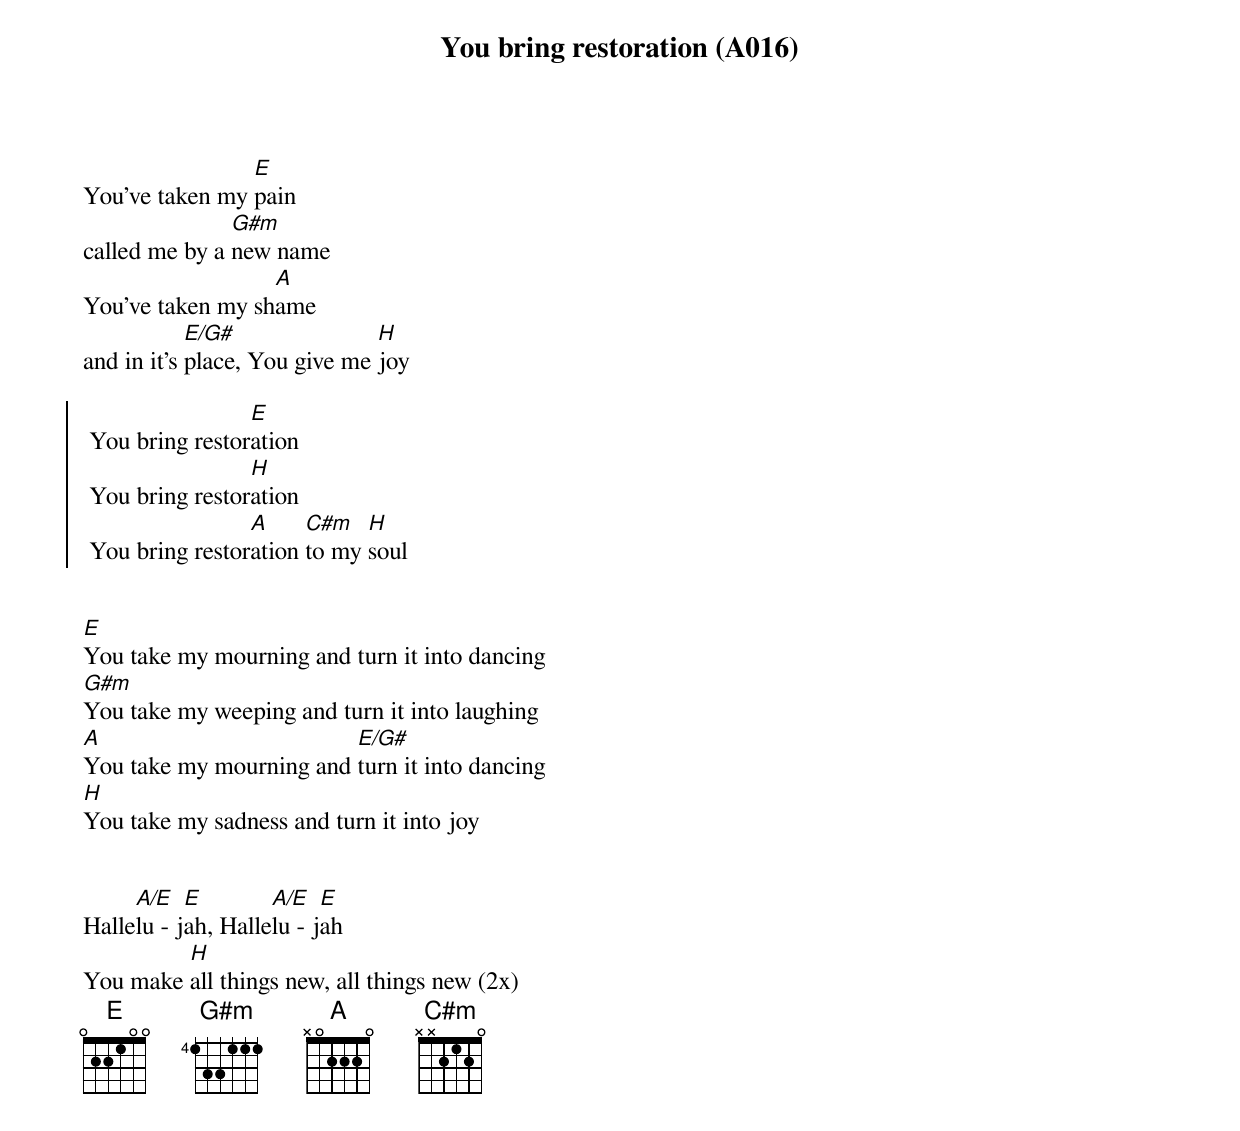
{title: You bring restoration (A016)}
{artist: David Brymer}

You've taken my [E]pain
called me by a [G#m]new name
You've taken my sh[A]ame
and in it's [E/G#]place, You give me [H]joy

{soc}
 You bring restor[E]ation
 You bring restor[H]ation
 You bring restor[A]ation [C#m]to my [H]soul
 {eoc}


[E]You take my mourning and turn it into dancing
[G#m]You take my weeping and turn it into laughing
[A]You take my mourning and [E/G#]turn it into dancing
[H]You take my sadness and turn it into joy


Halle[A/E]lu - j[E]ah, Halle[A/E]lu - j[E]ah
You make [H]all things new, all things new (2x)
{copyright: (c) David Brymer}
